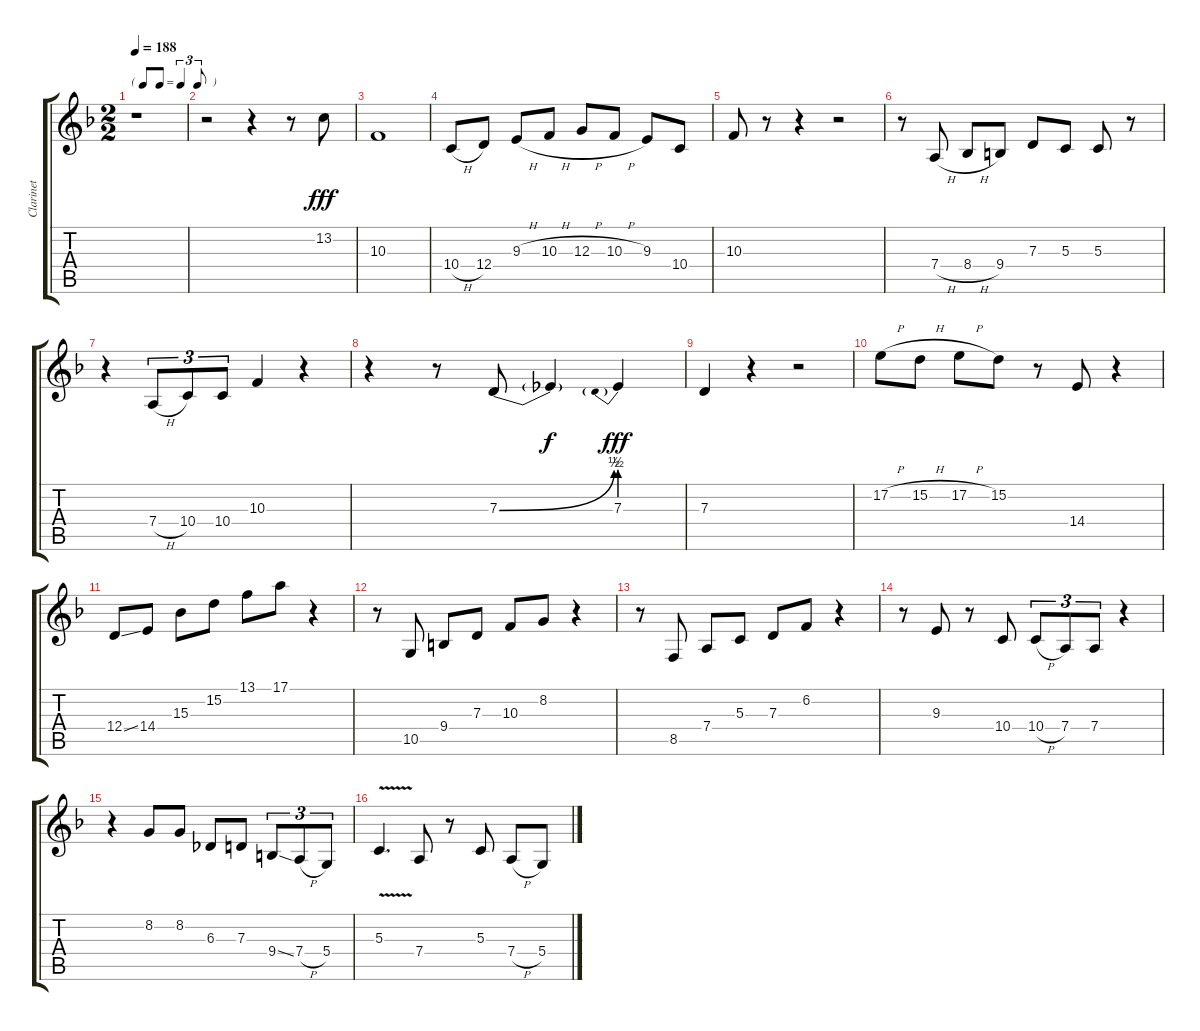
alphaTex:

\track ("Clarinet" "Clarinet") {instrument clarinet}
\staff {score tabs}
\tuning (E4 B3 G3 D3 A2 E2) {hide}
\ts (2 2)
\tf triplet8th
\tempo 188
\clef g2
\ks f
r.1{dy fff instrument clarinet} |
r.2 r.4 r.8 13.2.8 |
10.3.1 |
10.4{h}.8 12.4.8 9.3{h}.8 10.3{h}.8 12.3{h}.8 10.3{h}.8 9.3.8 10.4.8 |
10.3.8 r.8 r.4 r.2 |
r.8 7.4{h}.8 8.4{h}.8 9.4.8 7.3.8 5.3.8 5.3.8 r.8 |
r.4 7.4{h}.8{tu (3 2)} 10.4.8{tu (3 2)} 10.4.8{tu (3 2)} 10.3.4 r.4 |
r.4 r.8 7.3{be (bend 0 0 60 2)}.8 7.3{t}.4{dy f} 7.3{be (prebend 0 2 60 2)}.4{dy fff} |
7.3.4 r.4 r.2 |
17.2{h}.8 15.2{h}.8 17.2{h}.8 15.2.8 r.8 14.4.8 r.4 |
12.4{ss}.8 14.4.8 15.3.8 15.2.8 13.1.8 17.1.8 r.4 |
r.8 10.5.8 9.4.8 7.3.8 10.3.8 8.2.8 r.4 |
r.8 8.5.8 7.4.8 5.3.8 7.3.8 6.2.8 r.4 |
r.8 9.3.8 r.8 10.4.8 10.4{h}.8{tu (3 2)} 7.4.8{tu (3 2)} 7.4.8{tu (3 2)} r.4 |
r.4 8.2.8 8.2.8 6.3.8 7.3.8 9.4{ss}.8{tu (3 2)} 7.4{h}.8{tu (3 2)} 5.4.8{tu (3 2)} |
5.3{v}.4{d} 7.4.8 r.8 5.3.8 7.4{h}.8 5.4.8
